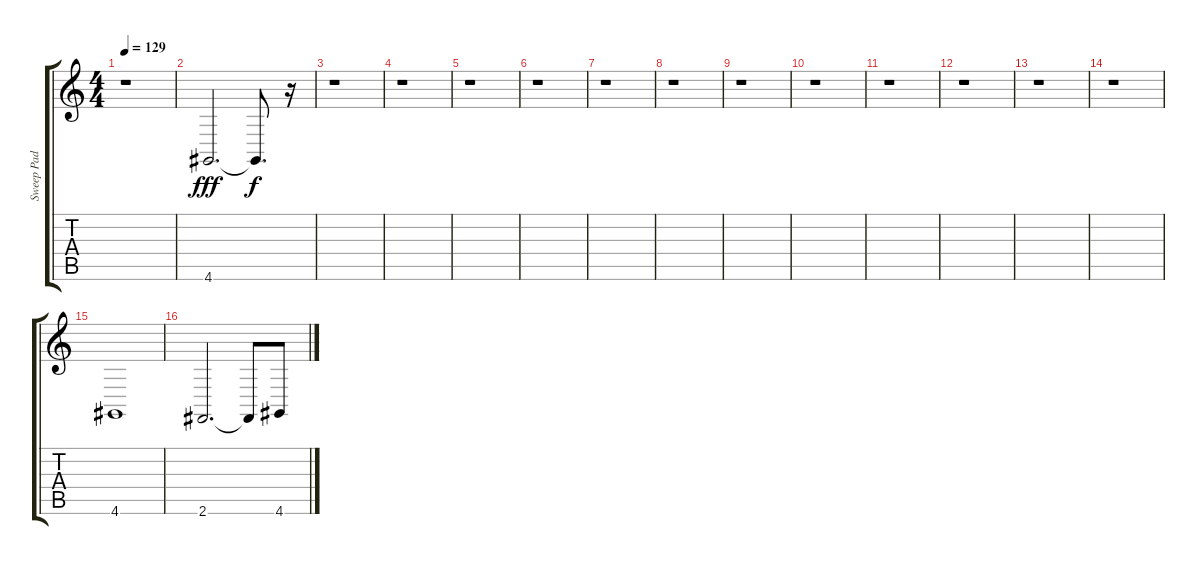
\track ("Sweep Pad " "Sweep Pad ") {instrument pad8sweep}
\staff {score tabs}
\tuning (E4 B3 G3 D3 A2 E2) {hide}
\ts (4 4)
\tempo 129
\clef g2
\ks c
r.1{dy ff} |
4.6.2{d dy fff} 4.6{t}.8{d dy f} r.16 |
r.1 |
r.1 |
r.1 |
r.1 |
r.1 |
r.1 |
r.1 |
r.1 |
r.1 |
r.1 |
r.1 |
r.1 |
4.6.1 |
2.6.2{d} 2.6{t}.8 4.6.8
